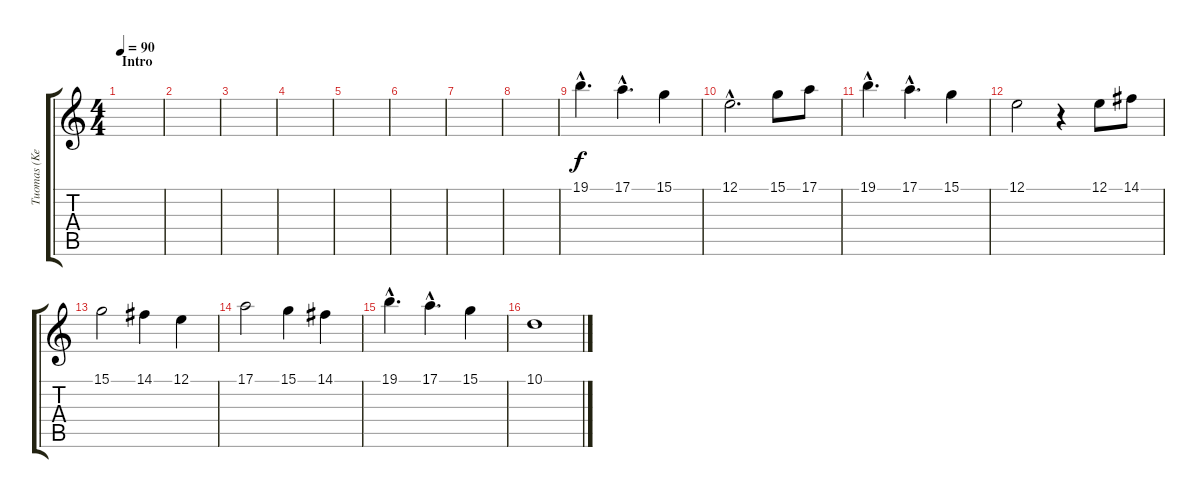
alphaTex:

\track ("Tuomas (Keyboards)" "Tuomas (Ke") {instrument stringensemble1}
\staff {score tabs}
\tuning (E4 B3 G3 D3 A2 E2) {hide}
\ts (4 4)
\section ("" "Intro")
\tempo 90
\clef g2
\ks c
|
|
|
|
|
|
|
|
19.1{hac}.4{d instrument flute} 17.1{hac}.4{d} 15.1.4 |
12.1{hac}.2{d} 15.1.8 17.1.8 |
19.1{hac}.4{d} 17.1{hac}.4{d} 15.1.4 |
12.1.2 r.4 12.1.8 14.1.8 |
15.1.2 14.1.4 12.1.4 |
17.1.2 15.1.4 14.1.4 |
19.1{hac}.4{d} 17.1{hac}.4{d} 15.1.4 |
10.1.1
